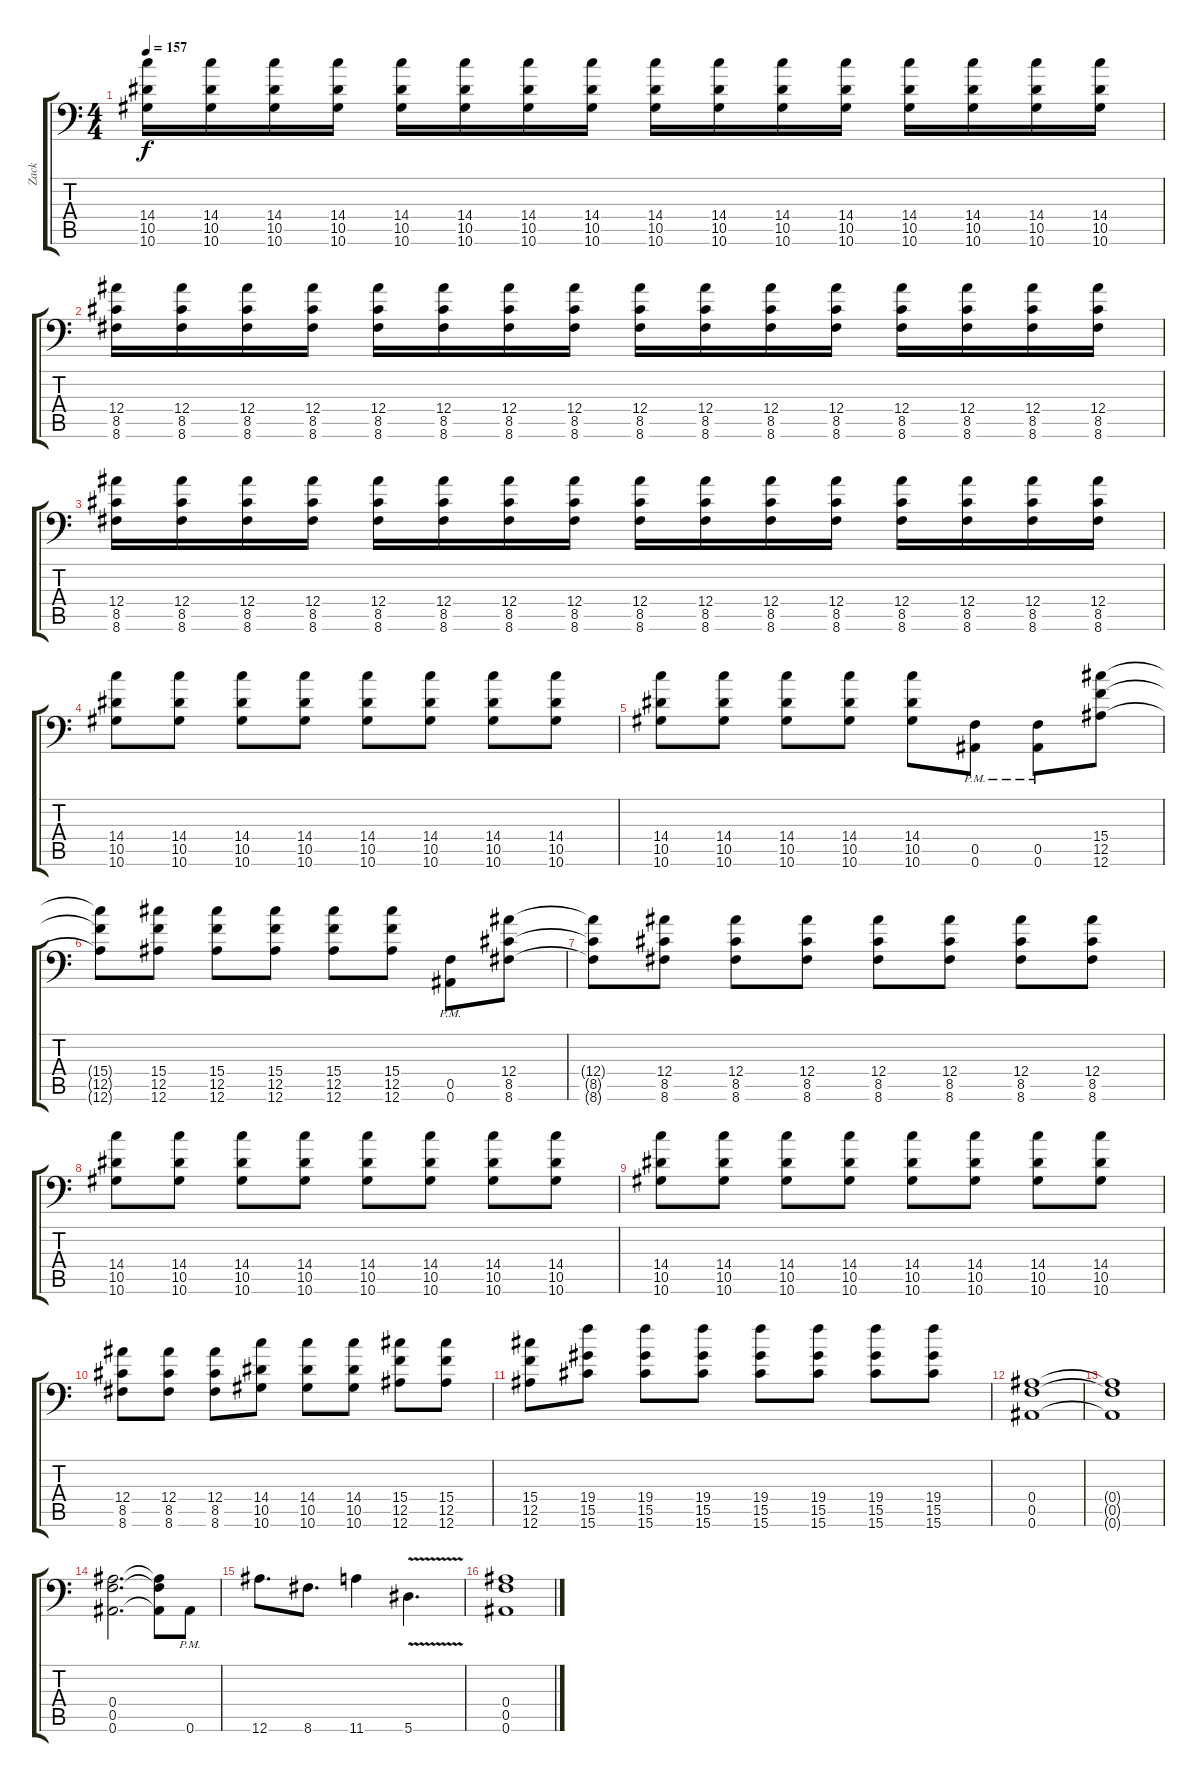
\track ("Zack" "Zack") {instrument distortionguitar}
\staff {score tabs}
\tuning (C4 G3 Eb3 Bb2 F2 Bb1) {hide}
\ts (4 4)
\tempo 157
\clef f4
\ks c
(14.4 10.5 10.6).16{dy f} (14.4 10.5 10.6).16 (14.4 10.5 10.6).16 (14.4 10.5 10.6).16 (14.4 10.5 10.6).16 (14.4 10.5 10.6).16 (14.4 10.5 10.6).16 (14.4 10.5 10.6).16 (14.4 10.5 10.6).16 (14.4 10.5 10.6).16 (14.4 10.5 10.6).16 (14.4 10.5 10.6).16 (14.4 10.5 10.6).16 (14.4 10.5 10.6).16 (14.4 10.5 10.6).16 (14.4 10.5 10.6).16 |
(12.4 8.5 8.6).16 (12.4 8.5 8.6).16 (12.4 8.5 8.6).16 (12.4 8.5 8.6).16 (12.4 8.5 8.6).16 (12.4 8.5 8.6).16 (12.4 8.5 8.6).16 (12.4 8.5 8.6).16 (12.4 8.5 8.6).16 (12.4 8.5 8.6).16 (12.4 8.5 8.6).16 (12.4 8.5 8.6).16 (12.4 8.5 8.6).16 (12.4 8.5 8.6).16 (12.4 8.5 8.6).16 (12.4 8.5 8.6).16 |
(12.4 8.5 8.6).16 (12.4 8.5 8.6).16 (12.4 8.5 8.6).16 (12.4 8.5 8.6).16 (12.4 8.5 8.6).16 (12.4 8.5 8.6).16 (12.4 8.5 8.6).16 (12.4 8.5 8.6).16 (12.4 8.5 8.6).16 (12.4 8.5 8.6).16 (12.4 8.5 8.6).16 (12.4 8.5 8.6).16 (12.4 8.5 8.6).16 (12.4 8.5 8.6).16 (12.4 8.5 8.6).16 (12.4 8.5 8.6).16 |
(14.4 10.5 10.6).8 (14.4 10.5 10.6).8 (14.4 10.5 10.6).8 (14.4 10.5 10.6).8 (14.4 10.5 10.6).8 (14.4 10.5 10.6).8 (14.4 10.5 10.6).8 (14.4 10.5 10.6).8 |
(14.4 10.5 10.6).8 (14.4 10.5 10.6).8 (14.4 10.5 10.6).8 (14.4 10.5 10.6).8 (14.4 10.5 10.6).8 (0.5{pm} 0.6{pm}).8 (0.5{pm} 0.6{pm}).8 (15.4 12.5 12.6).8 |
(15.4{t} 12.5{t} 12.6{t}).8 (15.4 12.5 12.6).8 (15.4 12.5 12.6).8 (15.4 12.5 12.6).8 (15.4 12.5 12.6).8 (15.4 12.5 12.6).8 (0.5{pm} 0.6{pm}).8 (12.4 8.5 8.6).8 |
(12.4{t} 8.5{t} 8.6{t}).8 (12.4 8.5 8.6).8 (12.4 8.5 8.6).8 (12.4 8.5 8.6).8 (12.4 8.5 8.6).8 (12.4 8.5 8.6).8 (12.4 8.5 8.6).8 (12.4 8.5 8.6).8 |
(14.4 10.5 10.6).8 (14.4 10.5 10.6).8 (14.4 10.5 10.6).8 (14.4 10.5 10.6).8 (14.4 10.5 10.6).8 (14.4 10.5 10.6).8 (14.4 10.5 10.6).8 (14.4 10.5 10.6).8 |
(14.4 10.5 10.6).8 (14.4 10.5 10.6).8 (14.4 10.5 10.6).8 (14.4 10.5 10.6).8 (14.4 10.5 10.6).8 (14.4 10.5 10.6).8 (14.4 10.5 10.6).8 (14.4 10.5 10.6).8 |
(12.4 8.5 8.6).8 (12.4 8.5 8.6).8 (12.4 8.5 8.6).8 (14.4 10.5 10.6).8 (14.4 10.5 10.6).8 (14.4 10.5 10.6).8 (15.4 12.5 12.6).8 (15.4 12.5 12.6).8 |
(15.4 12.5 12.6).8 (19.4 15.5 15.6).8 (19.4 15.5 15.6).8 (19.4 15.5 15.6).8 (19.4 15.5 15.6).8 (19.4 15.5 15.6).8 (19.4 15.5 15.6).8 (19.4 15.5 15.6).8 |
(0.4 0.5 0.6).1 |
(0.4{t} 0.5{t} 0.6{t}).1 |
(0.4 0.5 0.6).2{d} (0.4{t} 0.5{t} 0.6{t}).8 0.6{pm}.8 |
12.6.8{d} 8.6.8{d} 11.6.4 5.6{v}.4{d} |
(0.4 0.5 0.6).1
